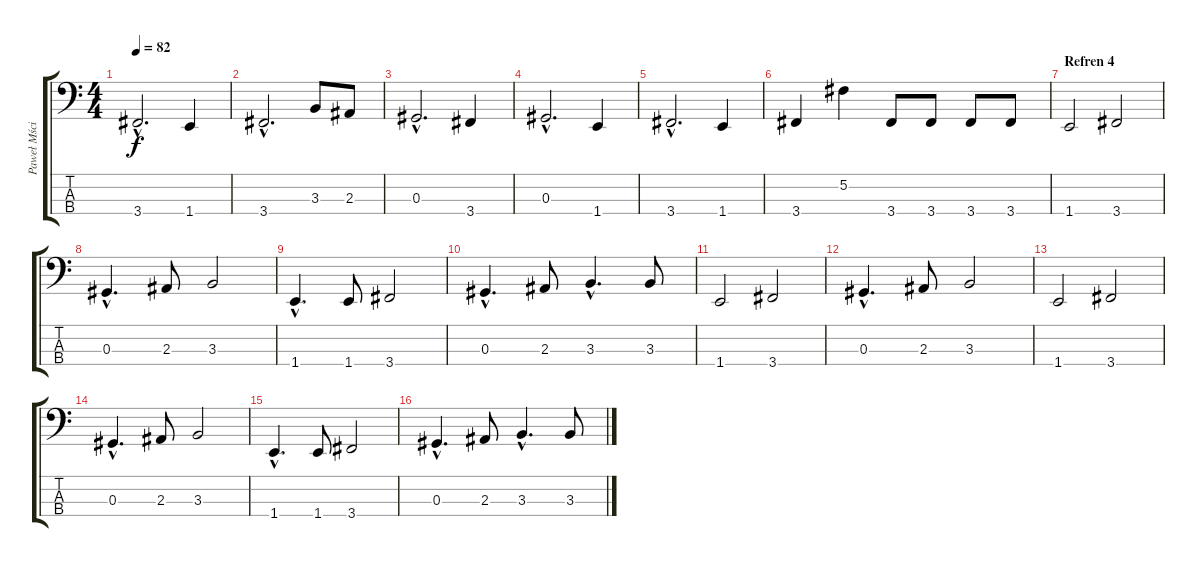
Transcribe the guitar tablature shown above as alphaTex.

\track ("Paweł Mścisławski" "Paweł Mści") {instrument electricbassfinger}
\staff {score tabs}
\tuning (Gb2 Db2 Ab1 Eb1) {hide}
\ts (4 4)
\tempo 82
\clef f4
\ks c
3.4{hac}.2{d dy f} 1.4.4 |
3.4{hac}.2{d} 3.3.8 2.3.8 |
0.3{hac}.2{d} 3.4.4 |
0.3{hac}.2{d} 1.4.4 |
3.4{hac}.2{d} 1.4.4 |
3.4.4 5.2.4 3.4.8 3.4.8 3.4.8 3.4.8 |
\section ("" "Refren 4")
1.4.2 3.4.2 |
0.3{hac}.4{d} 2.3.8 3.3.2 |
1.4{hac}.4{d} 1.4.8 3.4.2 |
0.3{hac}.4{d} 2.3.8 3.3{hac}.4{d} 3.3.8 |
1.4.2 3.4.2 |
0.3{hac}.4{d} 2.3.8 3.3.2 |
1.4.2 3.4.2 |
0.3{hac}.4{d} 2.3.8 3.3.2 |
1.4{hac}.4{d} 1.4.8 3.4.2 |
0.3{hac}.4{d} 2.3.8 3.3{hac}.4{d} 3.3.8
